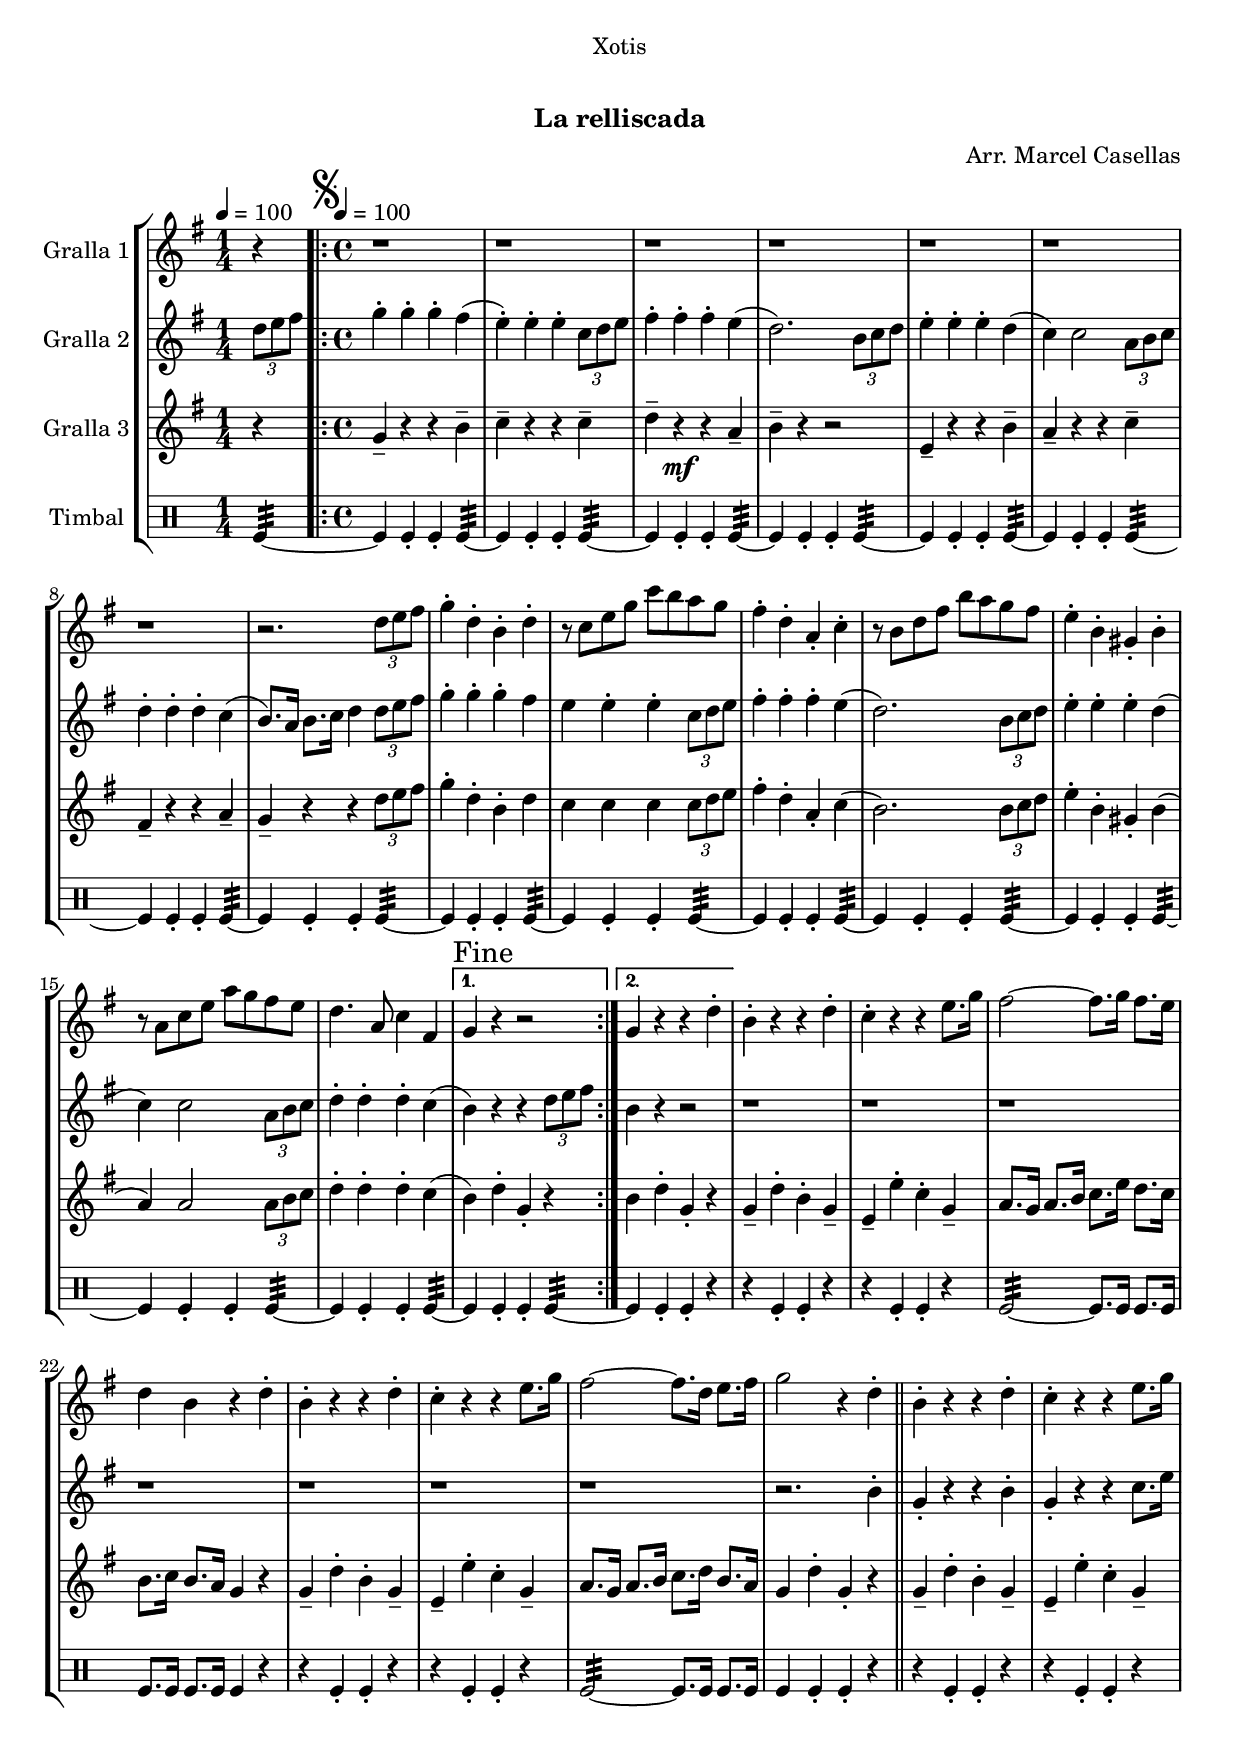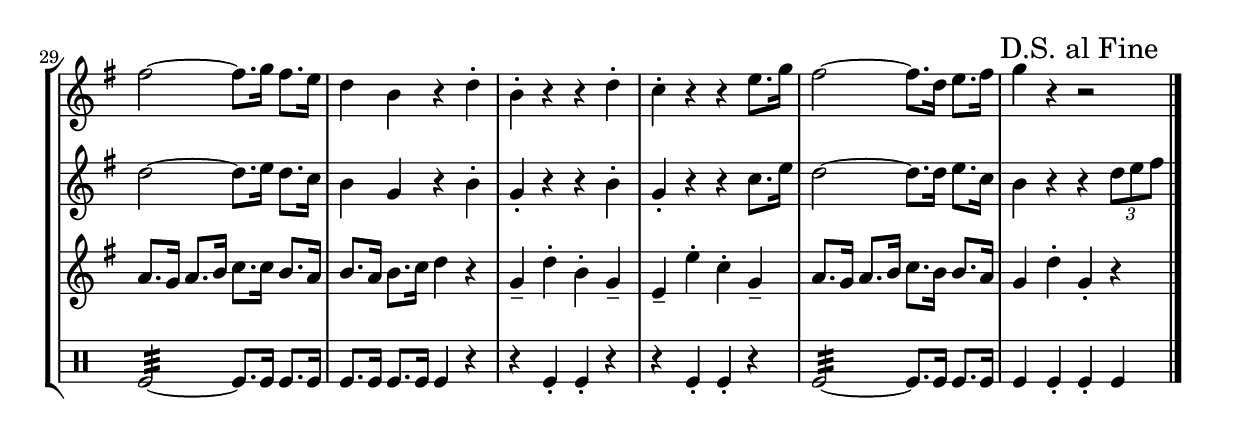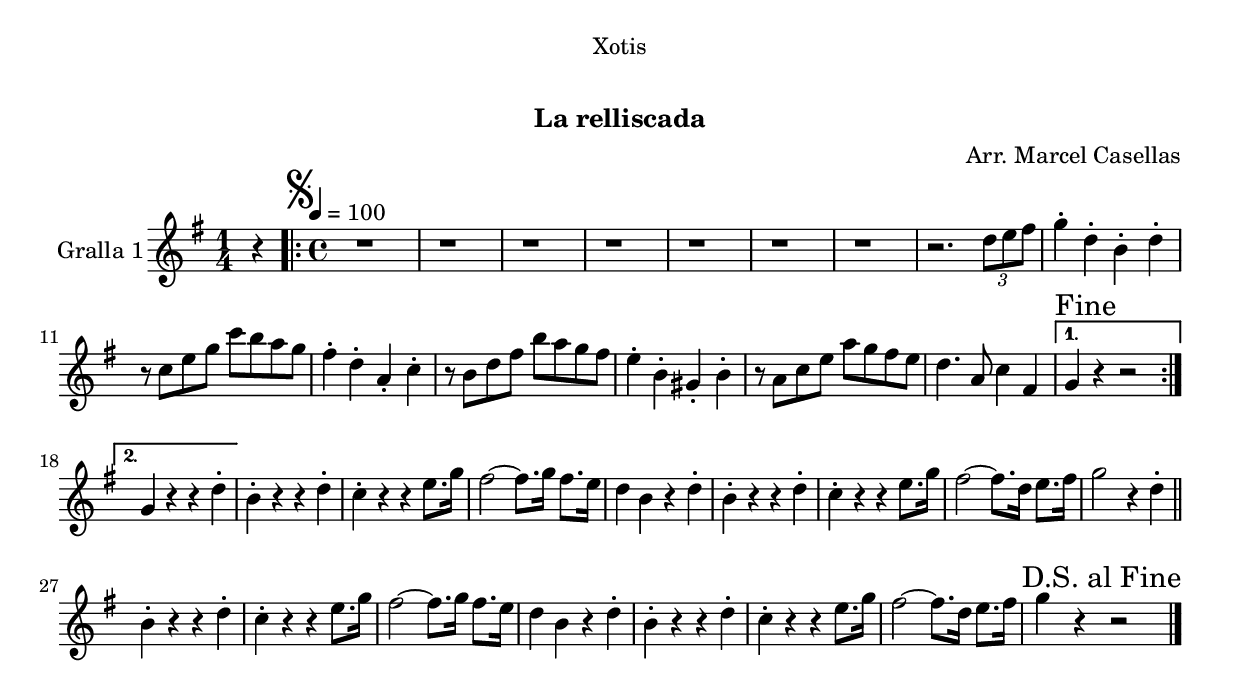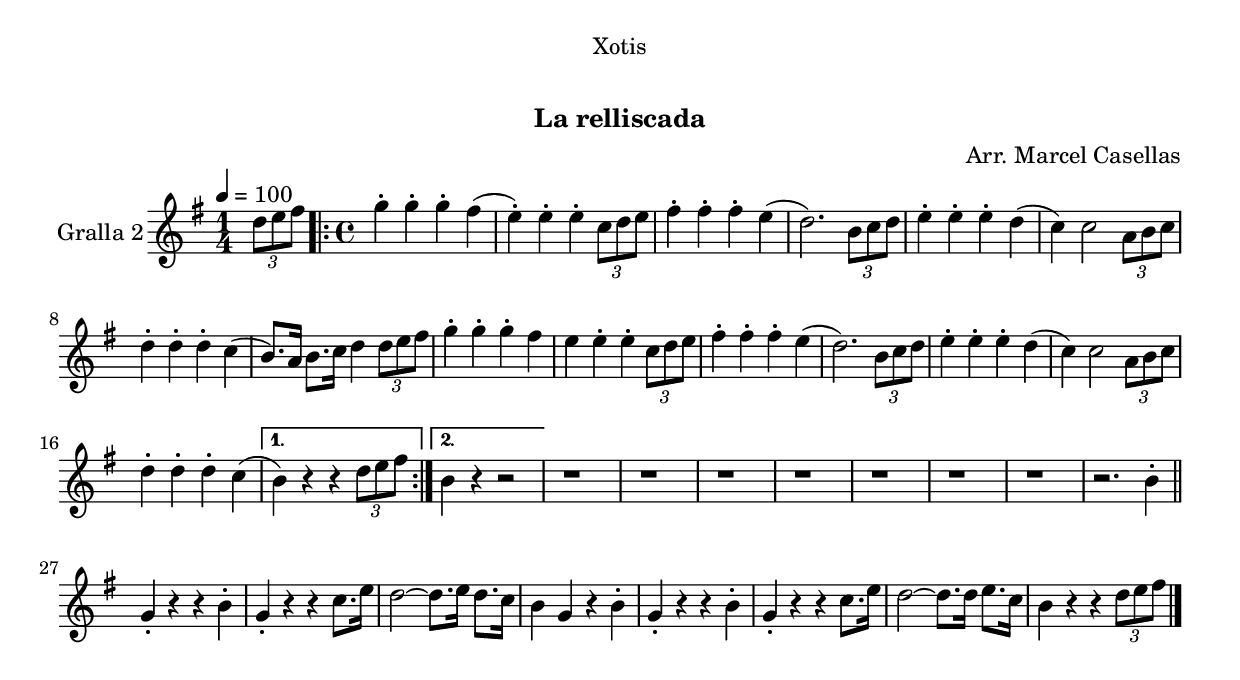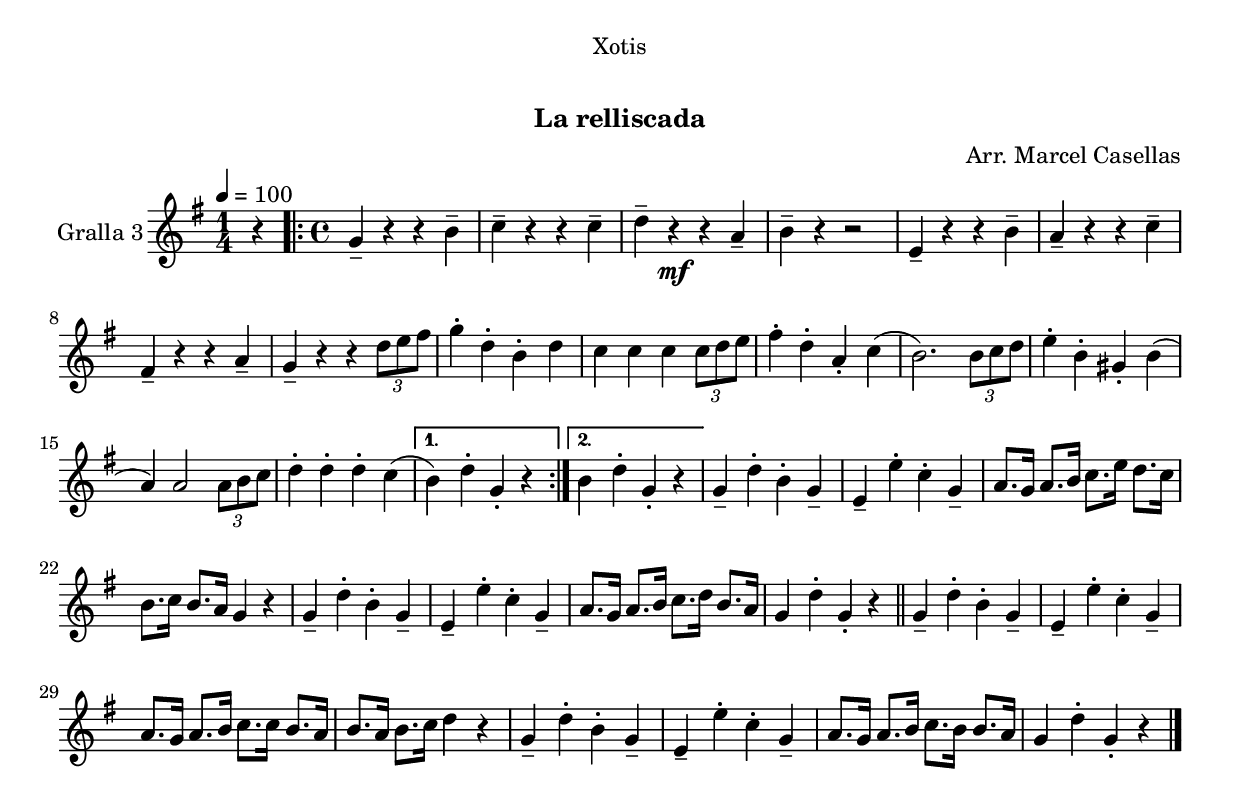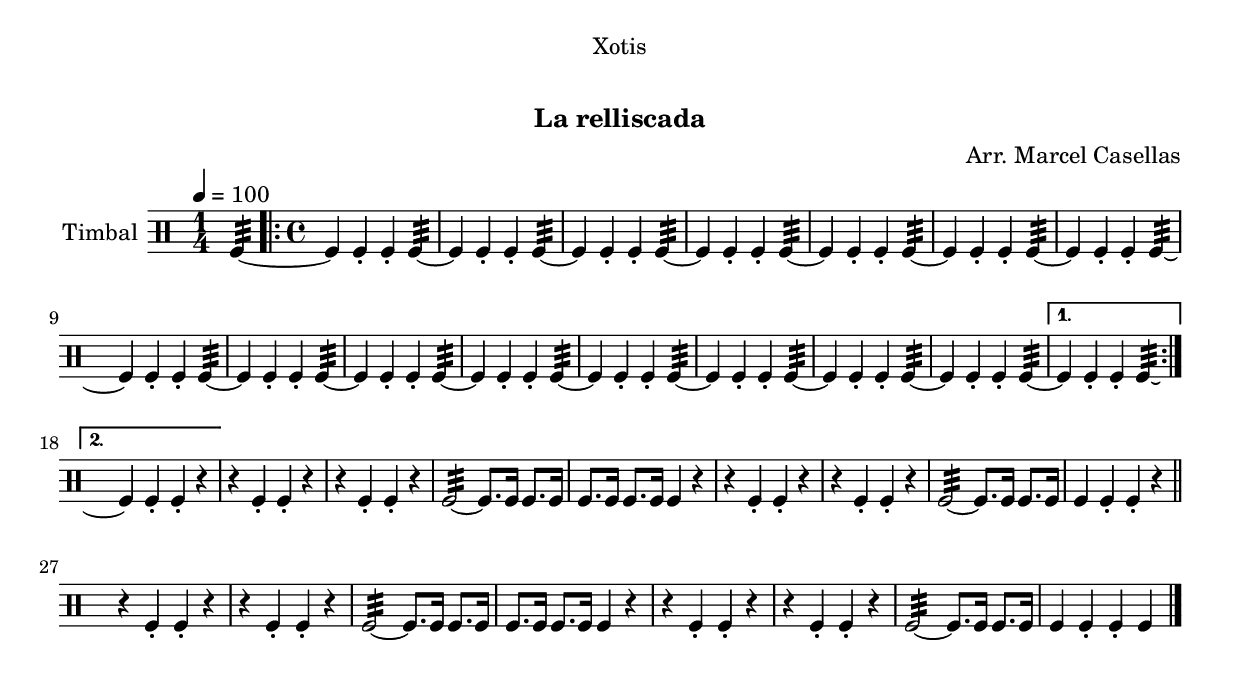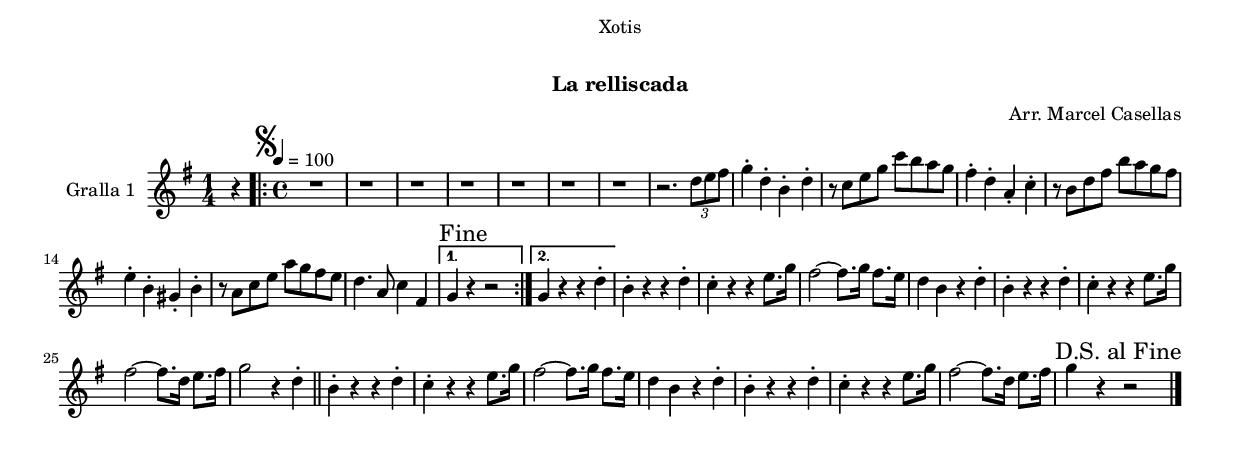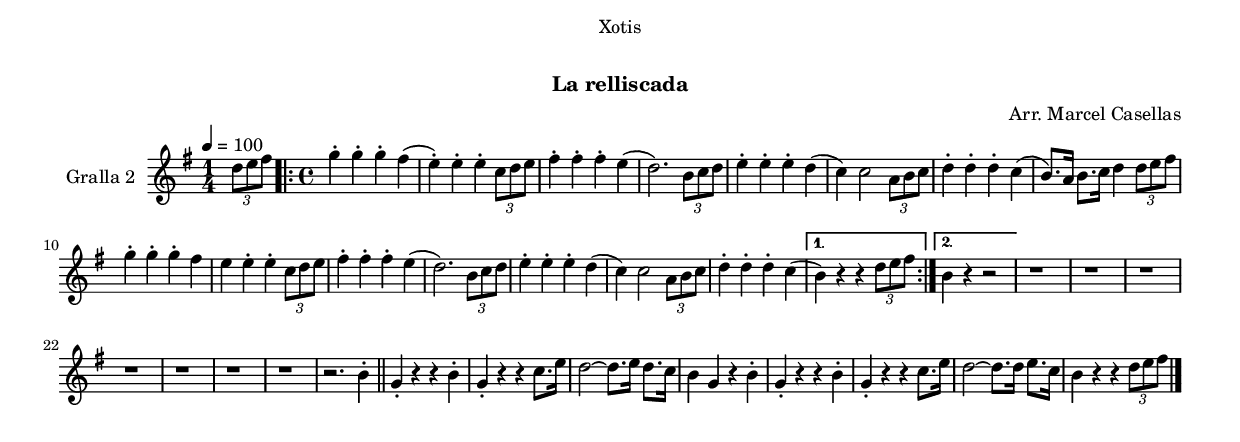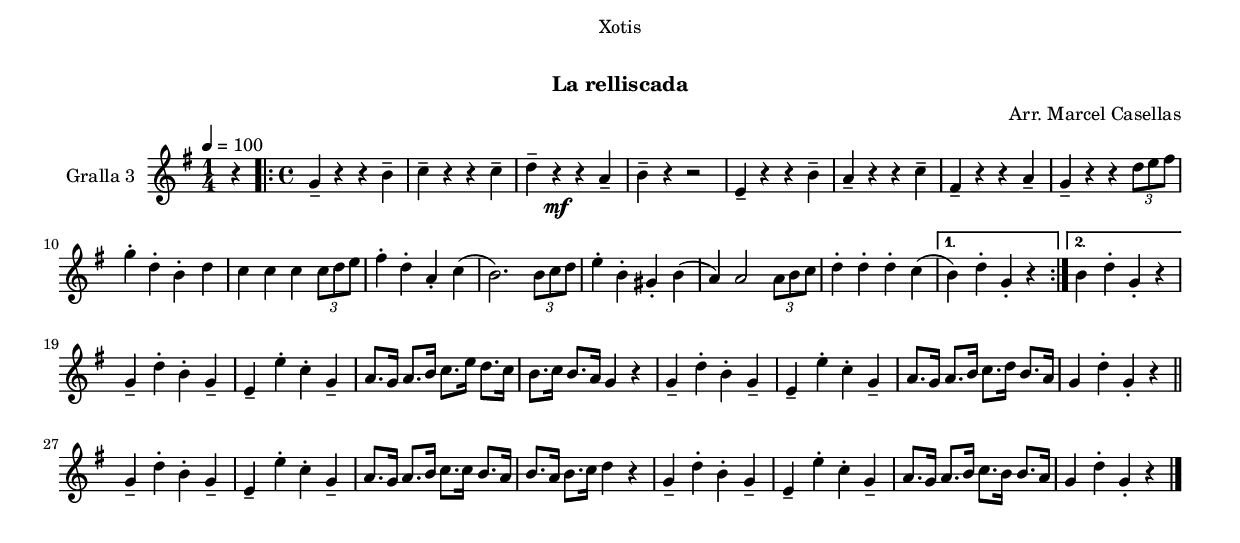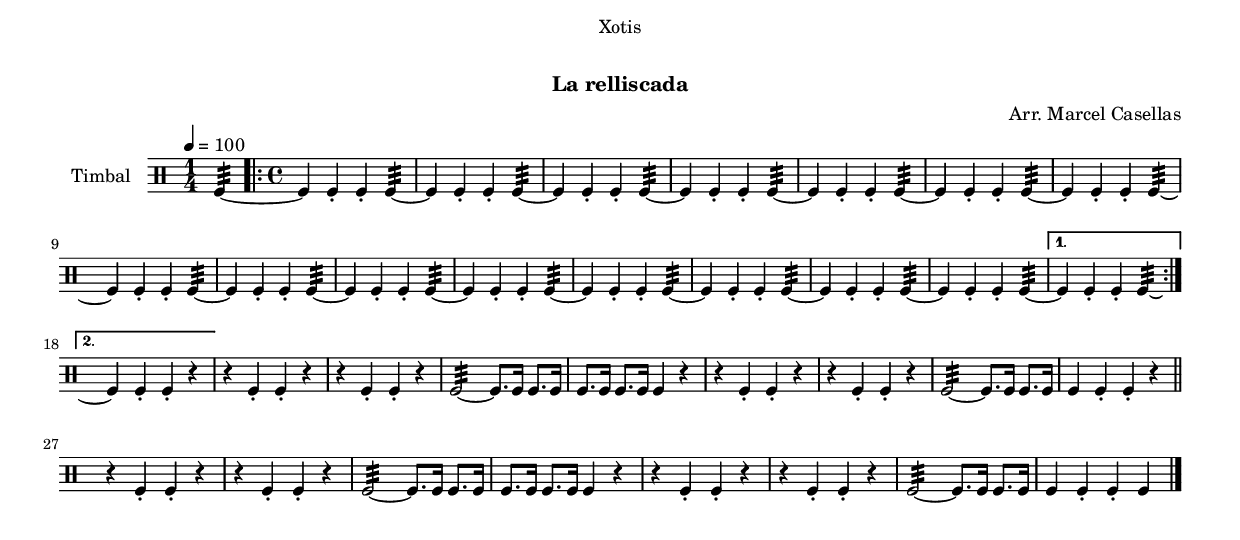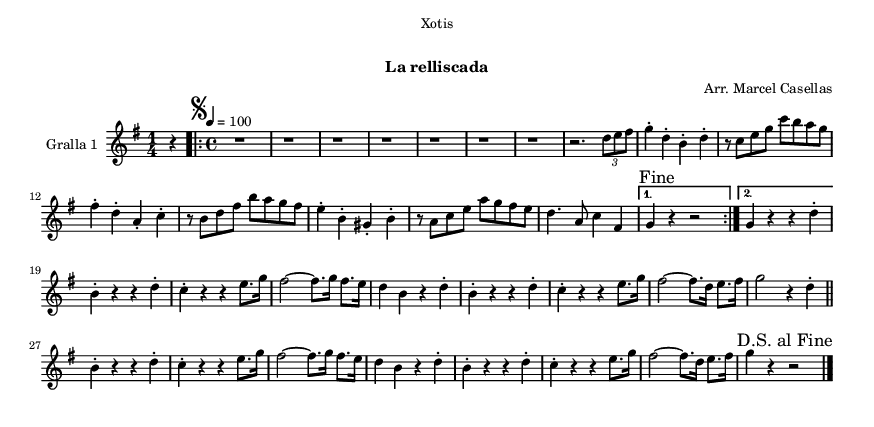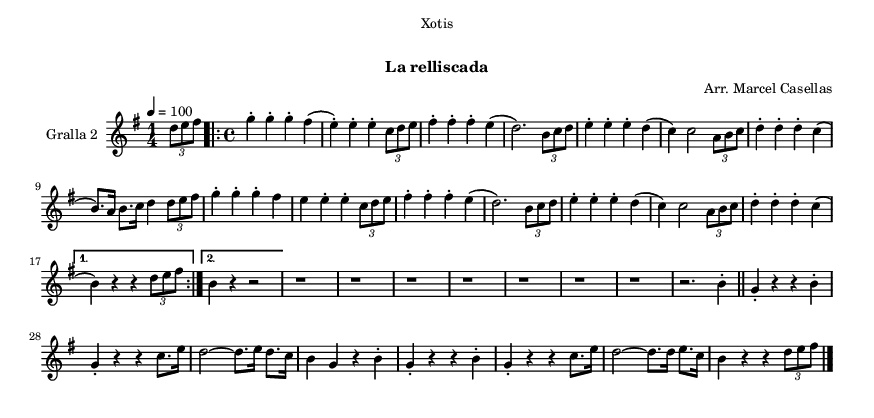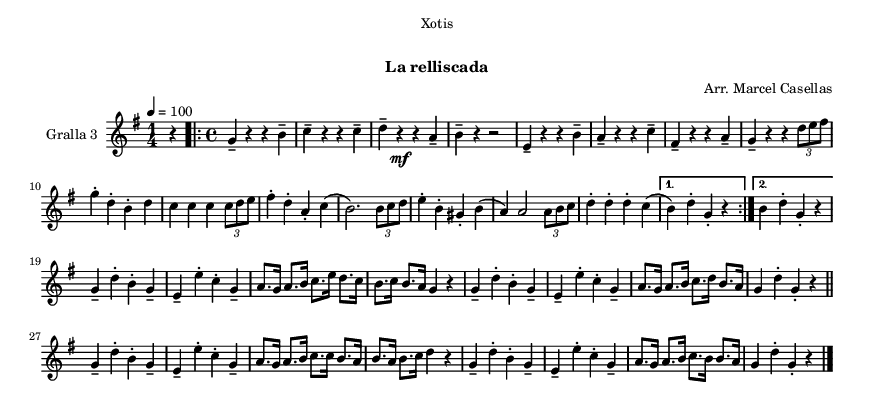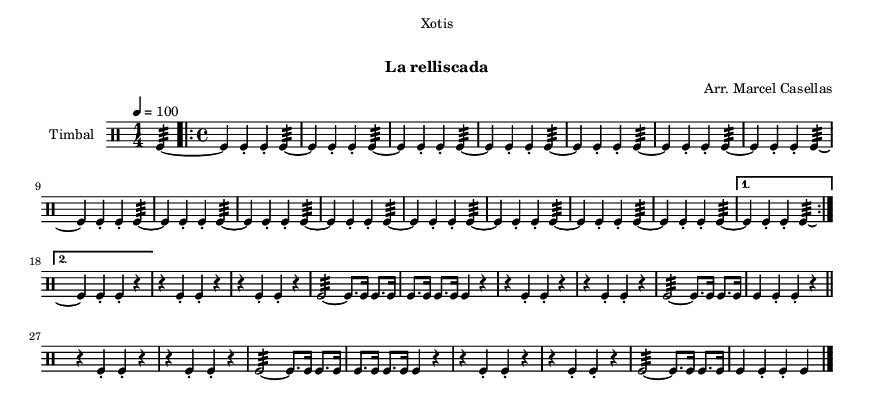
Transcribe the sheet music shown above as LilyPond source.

\version "2.16.0"

\header {
  dedication="Xotis"
  title="  "
  subtitle="La relliscada"
  subsubtitle=""
  poet=""
  meter=""
  piece=""
  composer="Arr. Marcel Casellas"
  arranger=""
  opus=""
  instrument=""
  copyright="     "
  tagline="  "
}

liniaroAa =
\relative d''
{
  \clef treble
  \key g \major
  \time 1/4
  r4 \tempo 4 = 100  |
  \time 4/4   \repeat volta 2 { \mark \markup {\musicglyph #"scripts.segno"} r1  |
  r1  |
  r1  |
  %05
  r1  |
  r1  |
  r1  |
  r1  |
  r2. \times 2/3 { d8 e fis }  |
  %10
  g4-. d-. b-. d-.  |
  r8 c e g c b a g  |
  fis4-. d-. a-. c-.  |
  r8 b d fis b a g fis  |
  e4-. b-. gis-. b-.  |
  %15
  r8 a c e a g fis e  |
  d4. a8 c4 fis, }
  \alternative { { \mark "Fine" g4 r r2 }
  { g4 r r d'-. } }
  b4-. r r d-.  |
  %20
  c4-. r r e8. g16  |
  fis2 ~ fis8. g16 fis8. e16  |
  d4 b r d-.  |
  b4-. r r d-.  |
  c4-. r r e8. g16  |
  %25
  fis2 ~ fis8. d16 e8. fis16  |
  g2 r4 d-.  \bar "||"
  b4-. r r d-.  |
  c4-. r r e8. g16  |
  fis2 ~ fis8. g16 fis8. e16  |
  %30
  d4 b r d-.  |
  b4-. r r d-.  |
  c4-. r r e8. g16  |
  fis2 ~ fis8. d16 e8. fis16  |
  \mark "D.S. al Fine" g4 r r2  \bar "|."
}

liniaroAb =
\relative d''
{
  \tempo 4 = 100
  \clef treble
  \key g \major
  \time 1/4
  \times 2/3 { d8 e fis }  |
  \time 4/4   \repeat volta 2 { g4-. g-. g-. fis (  |
  e4-. ) e-. e-. \times 2/3 { c8 d e }  |
  fis4-. fis-. fis-. e (  |
  %05
  d2. ) \times 2/3 { b8 c d }  |
  e4-. e-. e-. d (  |
  c4 ) c2 \times 2/3 { a8 b c }  |
  d4-. d-. d-. c (  |
  b8. ) a16 b8. c16 d4 \times 2/3 { d8 e fis }  |
  %10
  g4-. g-. g-. fis   |
  e4  e-. e-. \times 2/3 { c8 d e }   |
  fis4-. fis-. fis-. e (  |
  d2. ) \times 2/3 { b8 c d }  |
  e4-. e-. e-. d (  |
  %15
  c4 ) c2 \times 2/3 { a8 b c }  |
  d4-. d-. d-. c ( }
  \alternative { { b4 ) r r \times 2/3 { d8 e fis } }
  { b,4 r r2  } }
  r1  |
  %20
  r1  |
  r1  |
  r1  |
  r1  |
  r1  |
  %25
  r1  |
  r2. b4-.  \bar "||"
  g4-. r r b-.  |
  g4-. r r c8. e16  |
  d2 ~ d8. e16 d8. c16  |
  %30
  b4 g r b-.  |
  g4-. r r b-.  |
  g4-. r r c8. e16  |
  d2 ~ d8. d16 e8. c16  |
  b4 r r \times 2/3 { d8 e fis }  \bar "|."
}

liniaroAc =
\relative g'
{
  \tempo 4 = 100
  \clef treble
  \key g \major
  \time 1/4
  r4  |
  \time 4/4   \repeat volta 2 { g4-- r r b--  |
  c4-- r r c--  |
  d4-- r \mf r a--  |
  %05
  b4-- r r2  |
  e,4-- r r b'--  |
  a4-- r r c--  |
  fis,4-- r r a--  |
  g4-- r r \times 2/3 { d'8 e fis }  |
  %10
  g4-. d-. b-. d  |
  c4 c c \times 2/3 { c8 d e }  |
  fis4-. d-. a-. c (  |
  b2. ) \times 2/3 { b8 c d }  |
  e4-. b-. gis-. b (  |
  %15
  a4 ) a2 \times 2/3 { a8 b c }  |
  d4-. d-. d-. c ( }
  \alternative { { b4 ) d-. g,-. r }
  { b4 d-. g,-. r } }
  g4-- d'-. b-. g--  |
  %20
  e4-- e'-. c-. g--  |
  a8. g16 a8. b16 c8. e16 d8. c16  |
  b8. c16 b8. a16 g4 r  |
  g4-- d'-. b-. g--  |
  e4-- e'-. c-. g--  |
  %25
  a8. g16 a8. b16 c8. d16 b8. a16  |
  g4 d'-. g,-. r  \bar "||"
  g4-- d'-. b-. g--  |
  e4-- e'-. c-. g--  |
  a8. g16 a8. b16 c8. c16 b8. a16  |
  %30
  b8. a16 b8. c16 d4 r  |
  g,4-- d'-. b-. g--  |
  e4-- e'-. c-. g--  |
  a8. g16 a8. b16 c8. b16 b8. a16  |
  g4 d'-. g,-. r  \bar "|."
}

liniaroAd =
\drummode
{
  \tempo 4 = 100
  \time 1/4
  tomfl4:32 ~  |
  \time 4/4   \repeat volta 2 { tomfl4 tomfl-. tomfl-. tomfl:32 ~  |
  tomfl4 tomfl-. tomfl-. tomfl:32 ~  |
  tomfl4 tomfl-. tomfl-. tomfl:32 ~  |
  %05
  tomfl4 tomfl-. tomfl-. tomfl:32 ~  |
  tomfl4 tomfl-. tomfl-. tomfl:32 ~  |
  tomfl4 tomfl-. tomfl-. tomfl:32 ~  |
  tomfl4 tomfl-. tomfl-. tomfl:32 ~  |
  tomfl4 tomfl-. tomfl-. tomfl:32 ~  |
  %10
  tomfl4 tomfl-. tomfl-. tomfl:32 ~  |
  tomfl4 tomfl-. tomfl-. tomfl:32 ~  |
  tomfl4 tomfl-. tomfl-. tomfl:32 ~  |
  tomfl4 tomfl-. tomfl-. tomfl:32 ~  |
  tomfl4 tomfl-. tomfl-. tomfl:32 ~  |
  %15
  tomfl4 tomfl-. tomfl-. tomfl:32 ~  |
  tomfl4 tomfl-. tomfl-. tomfl:32 ~ }
  \alternative { { tomfl4 tomfl-. tomfl-. tomfl:32 ~ }
  { tomfl4 tomfl-. tomfl-. r } }
  r4 tomfl-. tomfl-. r  |
  %20
  r4 tomfl-. tomfl-. r  |
  tomfl2:32 ~ tomfl8. tomfl16 tomfl8. tomfl16  |
  tomfl8. tomfl16 tomfl8. tomfl16 tomfl4 r  |
  r4 tomfl-. tomfl-. r  |
  r4 tomfl-. tomfl-. r  |
  %25
  tomfl2:32 ~ tomfl8. tomfl16 tomfl8. tomfl16  |
  tomfl4 tomfl-. tomfl-. r  \bar "||"
  r4 tomfl-. tomfl-. r  |
  r4 tomfl-. tomfl-. r  |
  tomfl2:32 ~ tomfl8. tomfl16 tomfl8. tomfl16  |
  %30
  tomfl8. tomfl16 tomfl8. tomfl16 tomfl4 r  |
  r4 tomfl-. tomfl-. r  |
  r4 tomfl-. tomfl-. r  |
  tomfl2:32 ~ tomfl8. tomfl16 tomfl8. tomfl16  |
  tomfl4 tomfl-. tomfl-. tomfl  \bar "|."
}

\book {

\paper {
  print-page-number = false
  #(set-paper-size "a4")
  #(layout-set-staff-size 20)
}

\bookpart {
  \score {
    \new StaffGroup {
      \override Score.RehearsalMark #'self-alignment-X = #LEFT
      <<
        \new Staff \with {instrumentName = #"Gralla 1" } \liniaroAa
        \new Staff \with {instrumentName = #"Gralla 2" } \liniaroAb
        \new Staff \with {instrumentName = #"Gralla 3" } \liniaroAc
        \new DrumStaff \with {instrumentName = #"Timbal" } \liniaroAd
      >>
    }
    \layout {}
  }\score { \unfoldRepeats
    \new StaffGroup {
      \override Score.RehearsalMark #'self-alignment-X = #LEFT
      <<
        \new Staff \with {instrumentName = #"Gralla 1" } \liniaroAa
        \new Staff \with {instrumentName = #"Gralla 2" } \liniaroAb
        \new Staff \with {instrumentName = #"Gralla 3" } \liniaroAc
        \new DrumStaff \with {instrumentName = #"Timbal" } \liniaroAd
      >>
    }
    \midi {}
  }
}

\bookpart {
  \header {}
  \score {
    \new StaffGroup {
      \override Score.RehearsalMark #'self-alignment-X = #LEFT
      <<
        \new Staff \with {instrumentName = #"Gralla 1" } \liniaroAa
      >>
    }
    \layout {}
  }\score { \unfoldRepeats
    \new StaffGroup {
      \override Score.RehearsalMark #'self-alignment-X = #LEFT
      <<
        \new Staff \with {instrumentName = #"Gralla 1" } \liniaroAa
      >>
    }
    \midi {}
  }
}

\bookpart {
  \header {}
  \score {
    \new StaffGroup {
      \override Score.RehearsalMark #'self-alignment-X = #LEFT
      <<
        \new Staff \with {instrumentName = #"Gralla 2" } \liniaroAb
      >>
    }
    \layout {}
  }\score { \unfoldRepeats
    \new StaffGroup {
      \override Score.RehearsalMark #'self-alignment-X = #LEFT
      <<
        \new Staff \with {instrumentName = #"Gralla 2" } \liniaroAb
      >>
    }
    \midi {}
  }
}

\bookpart {
  \header {}
  \score {
    \new StaffGroup {
      \override Score.RehearsalMark #'self-alignment-X = #LEFT
      <<
        \new Staff \with {instrumentName = #"Gralla 3" } \liniaroAc
      >>
    }
    \layout {}
  }\score { \unfoldRepeats
    \new StaffGroup {
      \override Score.RehearsalMark #'self-alignment-X = #LEFT
      <<
        \new Staff \with {instrumentName = #"Gralla 3" } \liniaroAc
      >>
    }
    \midi {}
  }
}

\bookpart {
  \header {}
  \score {
    \new StaffGroup {
      \override Score.RehearsalMark #'self-alignment-X = #LEFT
      <<
        \new DrumStaff \with {instrumentName = #"Timbal" } \liniaroAd
      >>
    }
    \layout {}
  }\score { \unfoldRepeats
    \new StaffGroup {
      \override Score.RehearsalMark #'self-alignment-X = #LEFT
      <<
        \new DrumStaff \with {instrumentName = #"Timbal" } \liniaroAd
      >>
    }
    \midi {}
  }
}

}

\book {

\paper {
  print-page-number = false
  #(set-paper-size "a5landscape")
  #(layout-set-staff-size 16)
  #(define output-suffix "a5")
}

\bookpart {
  \header {}
  \score {
    \new StaffGroup {
      \override Score.RehearsalMark #'self-alignment-X = #LEFT
      <<
        \new Staff \with {instrumentName = #"Gralla 1" } \liniaroAa
      >>
    }
    \layout {}
  }
}

\bookpart {
  \header {}
  \score {
    \new StaffGroup {
      \override Score.RehearsalMark #'self-alignment-X = #LEFT
      <<
        \new Staff \with {instrumentName = #"Gralla 2" } \liniaroAb
      >>
    }
    \layout {}
  }
}

\bookpart {
  \header {}
  \score {
    \new StaffGroup {
      \override Score.RehearsalMark #'self-alignment-X = #LEFT
      <<
        \new Staff \with {instrumentName = #"Gralla 3" } \liniaroAc
      >>
    }
    \layout {}
  }
}

\bookpart {
  \header {}
  \score {
    \new StaffGroup {
      \override Score.RehearsalMark #'self-alignment-X = #LEFT
      <<
        \new DrumStaff \with {instrumentName = #"Timbal" } \liniaroAd
      >>
    }
    \layout {}
  }
}

}

\book {

\paper {
  print-page-number = false
  #(set-paper-size "a6landscape")
  #(layout-set-staff-size 12)
  #(define output-suffix "a6")
}

\bookpart {
  \header {}
  \score {
    \new StaffGroup {
      \override Score.RehearsalMark #'self-alignment-X = #LEFT
      <<
        \new Staff \with {instrumentName = #"Gralla 1" } \liniaroAa
      >>
    }
    \layout {}
  }
}

\bookpart {
  \header {}
  \score {
    \new StaffGroup {
      \override Score.RehearsalMark #'self-alignment-X = #LEFT
      <<
        \new Staff \with {instrumentName = #"Gralla 2" } \liniaroAb
      >>
    }
    \layout {}
  }
}

\bookpart {
  \header {}
  \score {
    \new StaffGroup {
      \override Score.RehearsalMark #'self-alignment-X = #LEFT
      <<
        \new Staff \with {instrumentName = #"Gralla 3" } \liniaroAc
      >>
    }
    \layout {}
  }
}

\bookpart {
  \header {}
  \score {
    \new StaffGroup {
      \override Score.RehearsalMark #'self-alignment-X = #LEFT
      <<
        \new DrumStaff \with {instrumentName = #"Timbal" } \liniaroAd
      >>
    }
    \layout {}
  }
}

}

